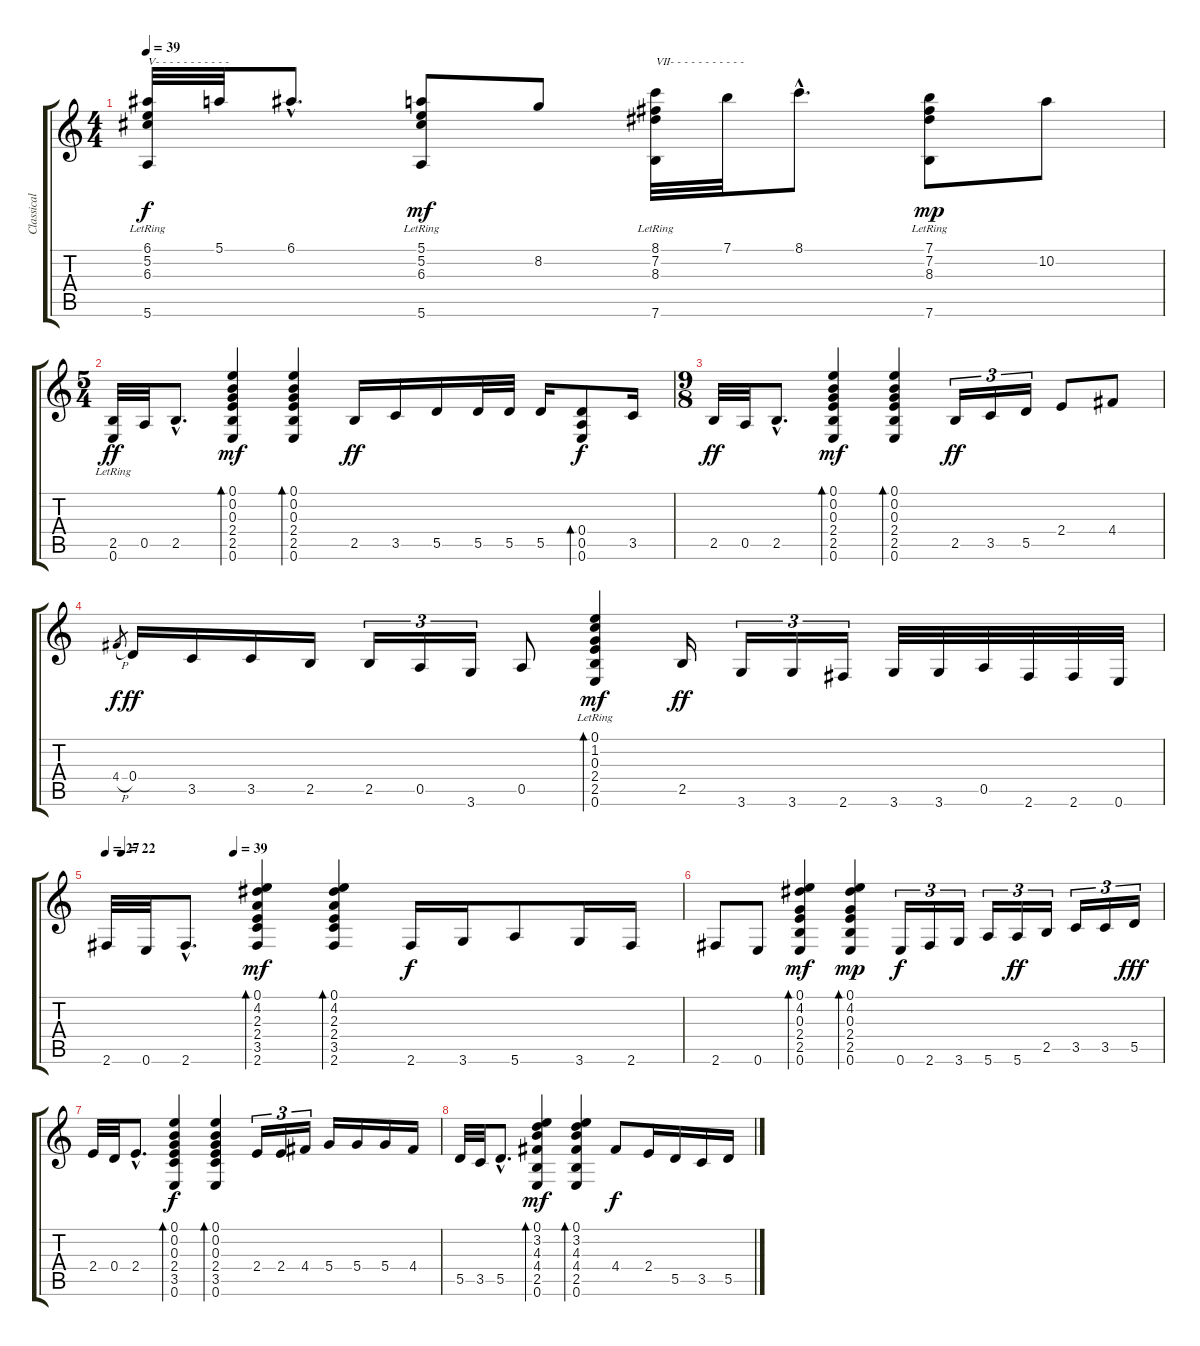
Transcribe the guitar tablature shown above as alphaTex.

\track ("Classical guitar" "Classical ") {instrument acousticguitarnylon}
\staff {score tabs}
\tuning (E4 B3 G3 D3 A2 E2) {hide}
\ts (4 4)
\tempo 39
\clef g2
\ks c
(6.1 5.2{lr} 6.3{lr} 5.6{lr}).32{txt "V- - - - - - - - - - -" dy f} 5.1.32 6.1{hac}.8{d} (5.1{lr} 5.2 6.3{lr} 5.6{lr}).8{dy mf} 8.2.8 (8.1 7.2{lr} 8.3{lr} 7.6{lr}).32{txt "VII- - - - - - - - - - -"} 7.1.32 8.1{hac}.8{d} (7.1{lr} 7.2 8.3{lr} 7.6{lr}).8{dy mp} 10.2.8 |
\ts (5 4)
(2.5 0.6{lr}).32{dy ff} 0.5.32 2.5{hac}.8{d} (0.1 0.2 0.3 2.4 2.5 0.6).4{bd 60 dy mf} (0.1 0.2 0.3 2.4 2.5 0.6).4{bd 60} 2.5.16{dy ff} 3.5.16 5.5.16 5.5.32 5.5.32 5.5.16 (0.4 0.5 0.6).8{bd 60 dy f} 3.5.16 |
\ts (9 8)
2.5.32{dy ff} 0.5.32 2.5{hac}.8{d} (0.1 0.2 0.3 2.4 2.5 0.6).4{bd 60 dy mf} (0.1 0.2 0.3 2.4 2.5 0.6).4{bd 60} 2.5.16{tu (3 2) dy ff} 3.5.16{tu (3 2)} 5.5.16{tu (3 2)} 2.4.8 4.4.8 |
4.4{h}.8{gr dy f} 0.4.16{dy ff} 3.5.16 3.5.16 2.5.16 2.5.16{tu (3 2)} 0.5.16{tu (3 2)} 3.6.16{tu (3 2)} 0.5.8 (0.1{lr} 1.2{lr} 0.3{lr} 2.4{lr} 2.5{lr} 0.6{lr}).4{bd 60 dy mf} 2.5.16{dy ff} 3.6.16{tu (3 2)} 3.6.16{tu (3 2)} 2.6.16{tu (3 2)} 3.6.32 3.6.32 0.5.32 2.6.32 2.6.32 0.6.32 |
\tempo 27
\tempo (22 0.027777777777777776)
\tempo (39 0.2222222222222222)
2.6.32 0.6.32 2.6{hac}.8{d} (0.1 4.2 2.3 2.4 3.5 2.6).4{bd 60 dy mf} (0.1 4.2 2.3 2.4 3.5 2.6).4{bd 60} 2.6.16{dy f} 3.6.16 5.6.8 3.6.16 2.6.16 |
2.6.8 0.6.8 (0.1 4.2 0.3 2.4 2.5 0.6).4{bd 60 dy mf} (0.1 4.2 0.3 2.4 2.5 0.6).4{bd 60 dy mp} 0.6.16{tu (3 2) dy f} 2.6.16{tu (3 2)} 3.6.16{tu (3 2)} 5.6.16{tu (3 2)} 5.6.16{tu (3 2) dy ff} 2.5.16{tu (3 2)} 3.5.16{tu (3 2)} 3.5.16{tu (3 2)} 5.5.16{tu (3 2) dy fff} |
2.4.32 0.4.32 2.4{hac}.8{d} (0.1 0.2 0.3 2.4 3.5 0.6).4{bd 60 dy f} (0.1 0.2 0.3 2.4 3.5 0.6).4{bd 60} 2.4.16{tu (3 2)} 2.4.16{tu (3 2)} 4.4.16{tu (3 2)} 5.4.16 5.4.16 5.4.16 4.4.16 |
5.5.32 3.5.32 5.5{hac}.8{d} (0.1 3.2 4.3 4.4 2.5 0.6).4{bd 60 dy mf} (0.1 3.2 4.3 4.4 2.5 0.6).4{bd 60} 4.4.8{dy f} 2.4.16 5.5.16 3.5.16 5.5.16
